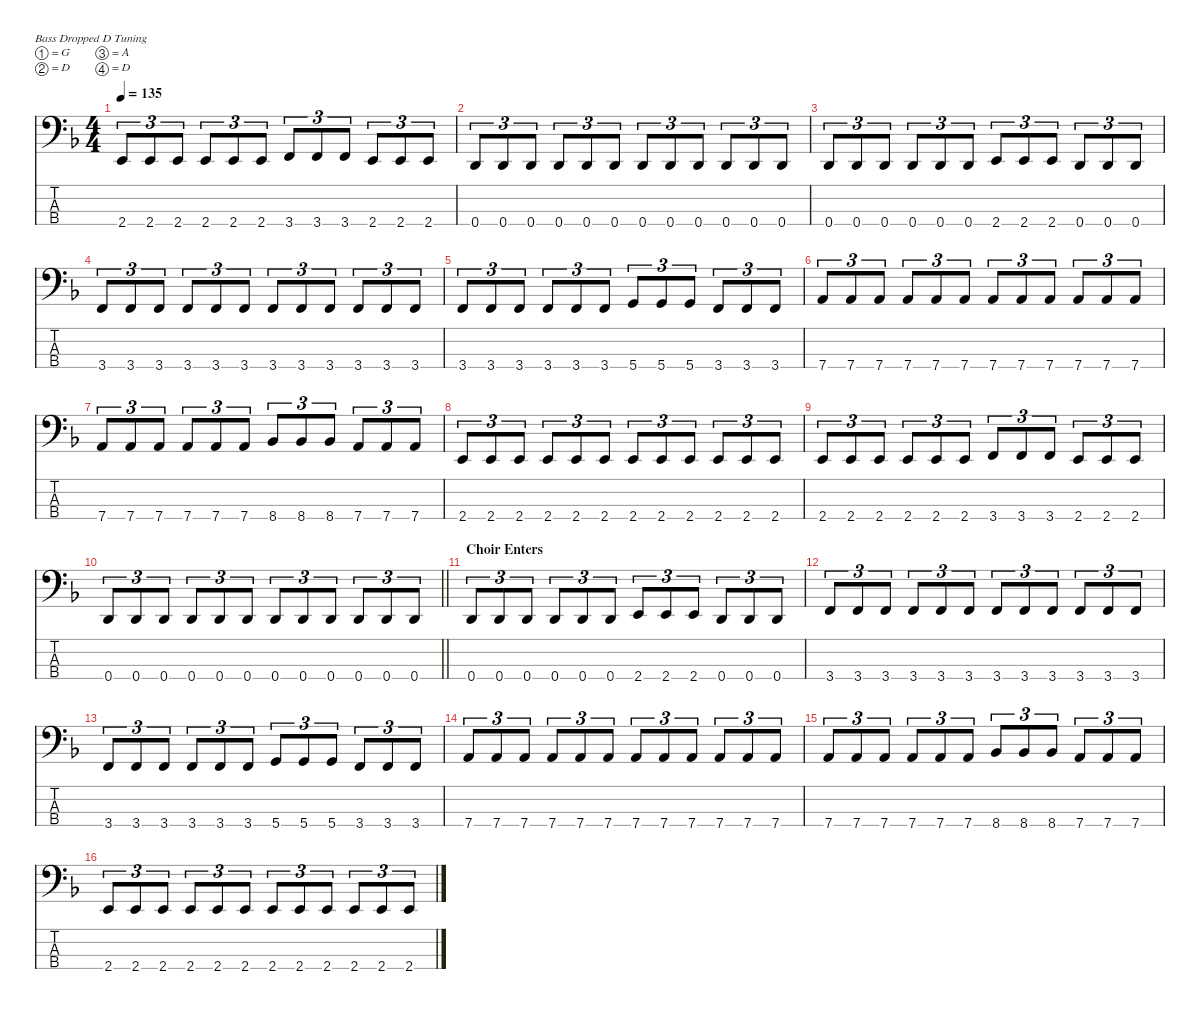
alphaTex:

\defaultSystemsLayout 4
\hideDynamics
\bracketExtendMode nobrackets
\singleTrackTrackNamePolicy hidden
\multiTrackTrackNamePolicy hidden
\firstSystemTrackNameMode fullname
\firstSystemTrackNameOrientation horizontal
\otherSystemsTrackNameOrientation horizontal
\track ("Bass" "el.bs.") {instrument electricbassfinger}
\staff {score tabs}
\tuning (G2 D2 A1 D1)
\ts (4 4)
\tempo 135
\clef f4
\ks dminor
2.4{acc forcenatural}.8{tu (3 2) dy f beam Up} 2.4{acc forcenatural}.8{tu (3 2) beam Up} 2.4{acc forcenatural}.8{tu (3 2) beam Up} 2.4{acc forcenatural}.8{tu (3 2) beam Up} 2.4{acc forcenatural}.8{tu (3 2) beam Up} 2.4{acc forcenatural}.8{tu (3 2) beam Up} 3.4{acc forcenatural}.8{tu (3 2) beam Up} 3.4{acc forcenatural}.8{tu (3 2) beam Up} 3.4{acc forcenatural}.8{tu (3 2) beam Up} 2.4{acc forcenatural}.8{tu (3 2) beam Up} 2.4{acc forcenatural}.8{tu (3 2) beam Up} 2.4{acc forcenatural}.8{tu (3 2) beam Up} |
0.4{acc forcenatural}.8{tu (3 2) beam Up} 0.4{acc forcenatural}.8{tu (3 2) beam Up} 0.4{acc forcenatural}.8{tu (3 2) beam Up} 0.4{acc forcenatural}.8{tu (3 2) beam Up} 0.4{acc forcenatural}.8{tu (3 2) beam Up} 0.4{acc forcenatural}.8{tu (3 2) beam Up} 0.4{acc forcenatural}.8{tu (3 2) beam Up} 0.4{acc forcenatural}.8{tu (3 2) beam Up} 0.4{acc forcenatural}.8{tu (3 2) beam Up} 0.4{acc forcenatural}.8{tu (3 2) beam Up} 0.4{acc forcenatural}.8{tu (3 2) beam Up} 0.4{acc forcenatural}.8{tu (3 2) beam Up} |
0.4{acc forcenatural}.8{tu (3 2) beam Up} 0.4{acc forcenatural}.8{tu (3 2) beam Up} 0.4{acc forcenatural}.8{tu (3 2) beam Up} 0.4{acc forcenatural}.8{tu (3 2) beam Up} 0.4{acc forcenatural}.8{tu (3 2) beam Up} 0.4{acc forcenatural}.8{tu (3 2) beam Up} 2.4{acc forcenatural}.8{tu (3 2) beam Up} 2.4{acc forcenatural}.8{tu (3 2) beam Up} 2.4{acc forcenatural}.8{tu (3 2) beam Up} 0.4{acc forcenatural}.8{tu (3 2) beam Up} 0.4{acc forcenatural}.8{tu (3 2) beam Up} 0.4{acc forcenatural}.8{tu (3 2) beam Up} |
3.4{acc forcenatural}.8{tu (3 2) beam Up} 3.4{acc forcenatural}.8{tu (3 2) beam Up} 3.4{acc forcenatural}.8{tu (3 2) beam Up} 3.4{acc forcenatural}.8{tu (3 2) beam Up} 3.4{acc forcenatural}.8{tu (3 2) beam Up} 3.4{acc forcenatural}.8{tu (3 2) beam Up} 3.4{acc forcenatural}.8{tu (3 2) beam Up} 3.4{acc forcenatural}.8{tu (3 2) beam Up} 3.4{acc forcenatural}.8{tu (3 2) beam Up} 3.4{acc forcenatural}.8{tu (3 2) beam Up} 3.4{acc forcenatural}.8{tu (3 2) beam Up} 3.4{acc forcenatural}.8{tu (3 2) beam Up} |
3.4{acc forcenatural}.8{tu (3 2) beam Up} 3.4{acc forcenatural}.8{tu (3 2) beam Up} 3.4{acc forcenatural}.8{tu (3 2) beam Up} 3.4{acc forcenatural}.8{tu (3 2) beam Up} 3.4{acc forcenatural}.8{tu (3 2) beam Up} 3.4{acc forcenatural}.8{tu (3 2) beam Up} 5.4{acc forcenatural}.8{tu (3 2) beam Up} 5.4{acc forcenatural}.8{tu (3 2) beam Up} 5.4{acc forcenatural}.8{tu (3 2) beam Up} 3.4{acc forcenatural}.8{tu (3 2) beam Up} 3.4{acc forcenatural}.8{tu (3 2) beam Up} 3.4{acc forcenatural}.8{tu (3 2) beam Up} |
7.4{acc forcenatural}.8{tu (3 2) beam Up} 7.4{acc forcenatural}.8{tu (3 2) beam Up} 7.4{acc forcenatural}.8{tu (3 2) beam Up} 7.4{acc forcenatural}.8{tu (3 2) beam Up} 7.4{acc forcenatural}.8{tu (3 2) beam Up} 7.4{acc forcenatural}.8{tu (3 2) beam Up} 7.4{acc forcenatural}.8{tu (3 2) beam Up} 7.4{acc forcenatural}.8{tu (3 2) beam Up} 7.4{acc forcenatural}.8{tu (3 2) beam Up} 7.4{acc forcenatural}.8{tu (3 2) beam Up} 7.4{acc forcenatural}.8{tu (3 2) beam Up} 7.4{acc forcenatural}.8{tu (3 2) beam Up} |
7.4{acc forcenatural}.8{tu (3 2) beam Up} 7.4{acc forcenatural}.8{tu (3 2) beam Up} 7.4{acc forcenatural}.8{tu (3 2) beam Up} 7.4{acc forcenatural}.8{tu (3 2) beam Up} 7.4{acc forcenatural}.8{tu (3 2) beam Up} 7.4{acc forcenatural}.8{tu (3 2) beam Up} 8.4{acc b}.8{tu (3 2) beam Up} 8.4{acc b}.8{tu (3 2) beam Up} 8.4{acc b}.8{tu (3 2) beam Up} 7.4{acc forcenatural}.8{tu (3 2) beam Up} 7.4{acc forcenatural}.8{tu (3 2) beam Up} 7.4{acc forcenatural}.8{tu (3 2) beam Up} |
2.4{acc forcenatural}.8{tu (3 2) beam Up} 2.4{acc forcenatural}.8{tu (3 2) beam Up} 2.4{acc forcenatural}.8{tu (3 2) beam Up} 2.4{acc forcenatural}.8{tu (3 2) beam Up} 2.4{acc forcenatural}.8{tu (3 2) beam Up} 2.4{acc forcenatural}.8{tu (3 2) beam Up} 2.4{acc forcenatural}.8{tu (3 2) beam Up} 2.4{acc forcenatural}.8{tu (3 2) beam Up} 2.4{acc forcenatural}.8{tu (3 2) beam Up} 2.4{acc forcenatural}.8{tu (3 2) beam Up} 2.4{acc forcenatural}.8{tu (3 2) beam Up} 2.4{acc forcenatural}.8{tu (3 2) beam Up} |
2.4{acc forcenatural}.8{tu (3 2) beam Up} 2.4{acc forcenatural}.8{tu (3 2) beam Up} 2.4{acc forcenatural}.8{tu (3 2) beam Up} 2.4{acc forcenatural}.8{tu (3 2) beam Up} 2.4{acc forcenatural}.8{tu (3 2) beam Up} 2.4{acc forcenatural}.8{tu (3 2) beam Up} 3.4{acc forcenatural}.8{tu (3 2) beam Up} 3.4{acc forcenatural}.8{tu (3 2) beam Up} 3.4{acc forcenatural}.8{tu (3 2) beam Up} 2.4{acc forcenatural}.8{tu (3 2) beam Up} 2.4{acc forcenatural}.8{tu (3 2) beam Up} 2.4{acc forcenatural}.8{tu (3 2) beam Up} |
\barLineRight lightlight
0.4{acc forcenatural}.8{tu (3 2) beam Up} 0.4{acc forcenatural}.8{tu (3 2) beam Up} 0.4{acc forcenatural}.8{tu (3 2) beam Up} 0.4{acc forcenatural}.8{tu (3 2) beam Up} 0.4{acc forcenatural}.8{tu (3 2) beam Up} 0.4{acc forcenatural}.8{tu (3 2) beam Up} 0.4{acc forcenatural}.8{tu (3 2) beam Up} 0.4{acc forcenatural}.8{tu (3 2) beam Up} 0.4{acc forcenatural}.8{tu (3 2) beam Up} 0.4{acc forcenatural}.8{tu (3 2) beam Up} 0.4{acc forcenatural}.8{tu (3 2) beam Up} 0.4{acc forcenatural}.8{tu (3 2) beam Up} |
\section ("" "Choir Enters")
0.4{acc forcenatural}.8{tu (3 2) beam Up} 0.4{acc forcenatural}.8{tu (3 2) beam Up} 0.4{acc forcenatural}.8{tu (3 2) beam Up} 0.4{acc forcenatural}.8{tu (3 2) beam Up} 0.4{acc forcenatural}.8{tu (3 2) beam Up} 0.4{acc forcenatural}.8{tu (3 2) beam Up} 2.4{acc forcenatural}.8{tu (3 2) beam Up} 2.4{acc forcenatural}.8{tu (3 2) beam Up} 2.4{acc forcenatural}.8{tu (3 2) beam Up} 0.4{acc forcenatural}.8{tu (3 2) beam Up} 0.4{acc forcenatural}.8{tu (3 2) beam Up} 0.4{acc forcenatural}.8{tu (3 2) beam Up} |
3.4{acc forcenatural}.8{tu (3 2) beam Up} 3.4{acc forcenatural}.8{tu (3 2) beam Up} 3.4{acc forcenatural}.8{tu (3 2) beam Up} 3.4{acc forcenatural}.8{tu (3 2) beam Up} 3.4{acc forcenatural}.8{tu (3 2) beam Up} 3.4{acc forcenatural}.8{tu (3 2) beam Up} 3.4{acc forcenatural}.8{tu (3 2) beam Up} 3.4{acc forcenatural}.8{tu (3 2) beam Up} 3.4{acc forcenatural}.8{tu (3 2) beam Up} 3.4{acc forcenatural}.8{tu (3 2) beam Up} 3.4{acc forcenatural}.8{tu (3 2) beam Up} 3.4{acc forcenatural}.8{tu (3 2) beam Up} |
3.4{acc forcenatural}.8{tu (3 2) beam Up} 3.4{acc forcenatural}.8{tu (3 2) beam Up} 3.4{acc forcenatural}.8{tu (3 2) beam Up} 3.4{acc forcenatural}.8{tu (3 2) beam Up} 3.4{acc forcenatural}.8{tu (3 2) beam Up} 3.4{acc forcenatural}.8{tu (3 2) beam Up} 5.4{acc forcenatural}.8{tu (3 2) beam Up} 5.4{acc forcenatural}.8{tu (3 2) beam Up} 5.4{acc forcenatural}.8{tu (3 2) beam Up} 3.4{acc forcenatural}.8{tu (3 2) beam Up} 3.4{acc forcenatural}.8{tu (3 2) beam Up} 3.4{acc forcenatural}.8{tu (3 2) beam Up} |
7.4{acc forcenatural}.8{tu (3 2) beam Up} 7.4{acc forcenatural}.8{tu (3 2) beam Up} 7.4{acc forcenatural}.8{tu (3 2) beam Up} 7.4{acc forcenatural}.8{tu (3 2) beam Up} 7.4{acc forcenatural}.8{tu (3 2) beam Up} 7.4{acc forcenatural}.8{tu (3 2) beam Up} 7.4{acc forcenatural}.8{tu (3 2) beam Up} 7.4{acc forcenatural}.8{tu (3 2) beam Up} 7.4{acc forcenatural}.8{tu (3 2) beam Up} 7.4{acc forcenatural}.8{tu (3 2) beam Up} 7.4{acc forcenatural}.8{tu (3 2) beam Up} 7.4{acc forcenatural}.8{tu (3 2) beam Up} |
7.4{acc forcenatural}.8{tu (3 2) beam Up} 7.4{acc forcenatural}.8{tu (3 2) beam Up} 7.4{acc forcenatural}.8{tu (3 2) beam Up} 7.4{acc forcenatural}.8{tu (3 2) beam Up} 7.4{acc forcenatural}.8{tu (3 2) beam Up} 7.4{acc forcenatural}.8{tu (3 2) beam Up} 8.4{acc b}.8{tu (3 2) beam Up} 8.4{acc b}.8{tu (3 2) beam Up} 8.4{acc b}.8{tu (3 2) beam Up} 7.4{acc forcenatural}.8{tu (3 2) beam Up} 7.4{acc forcenatural}.8{tu (3 2) beam Up} 7.4{acc forcenatural}.8{tu (3 2) beam Up} |
2.4{acc forcenatural}.8{tu (3 2) beam Up} 2.4{acc forcenatural}.8{tu (3 2) beam Up} 2.4{acc forcenatural}.8{tu (3 2) beam Up} 2.4{acc forcenatural}.8{tu (3 2) beam Up} 2.4{acc forcenatural}.8{tu (3 2) beam Up} 2.4{acc forcenatural}.8{tu (3 2) beam Up} 2.4{acc forcenatural}.8{tu (3 2) beam Up} 2.4{acc forcenatural}.8{tu (3 2) beam Up} 2.4{acc forcenatural}.8{tu (3 2) beam Up} 2.4{acc forcenatural}.8{tu (3 2) beam Up} 2.4{acc forcenatural}.8{tu (3 2) beam Up} 2.4{acc forcenatural}.8{tu (3 2) beam Up}
